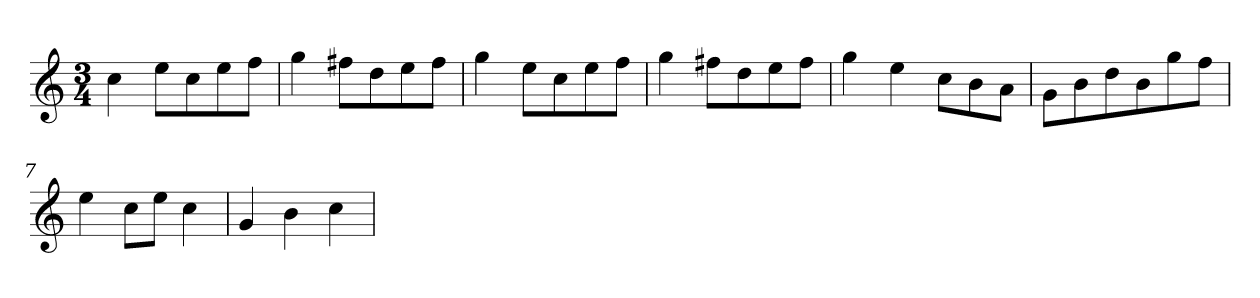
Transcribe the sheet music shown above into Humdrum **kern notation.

**kern
*part1
*staff1
*clefG2
*k[]
*M3/4
=1
4cc\
8ee\L
8cc\
8ee\
8ff\J
=2
4gg\
8ff#X\L
8dd\
8ee\
8ff#\J
=3
4gg\
8ee\L
8cc\
8ee\
8ff\J
=4
4gg\
8ff#X\L
8dd\
8ee\
8ff#\J
=5
4gg\
4ee\
8cc\L
8b\
8a\J
=6
8g\L
8b\
8dd\
8b\
8gg\
8ff\J
=7
4ee\
8cc\L
8ee\J
4cc\
=8
4g/
4b\
4cc\
=
*-
